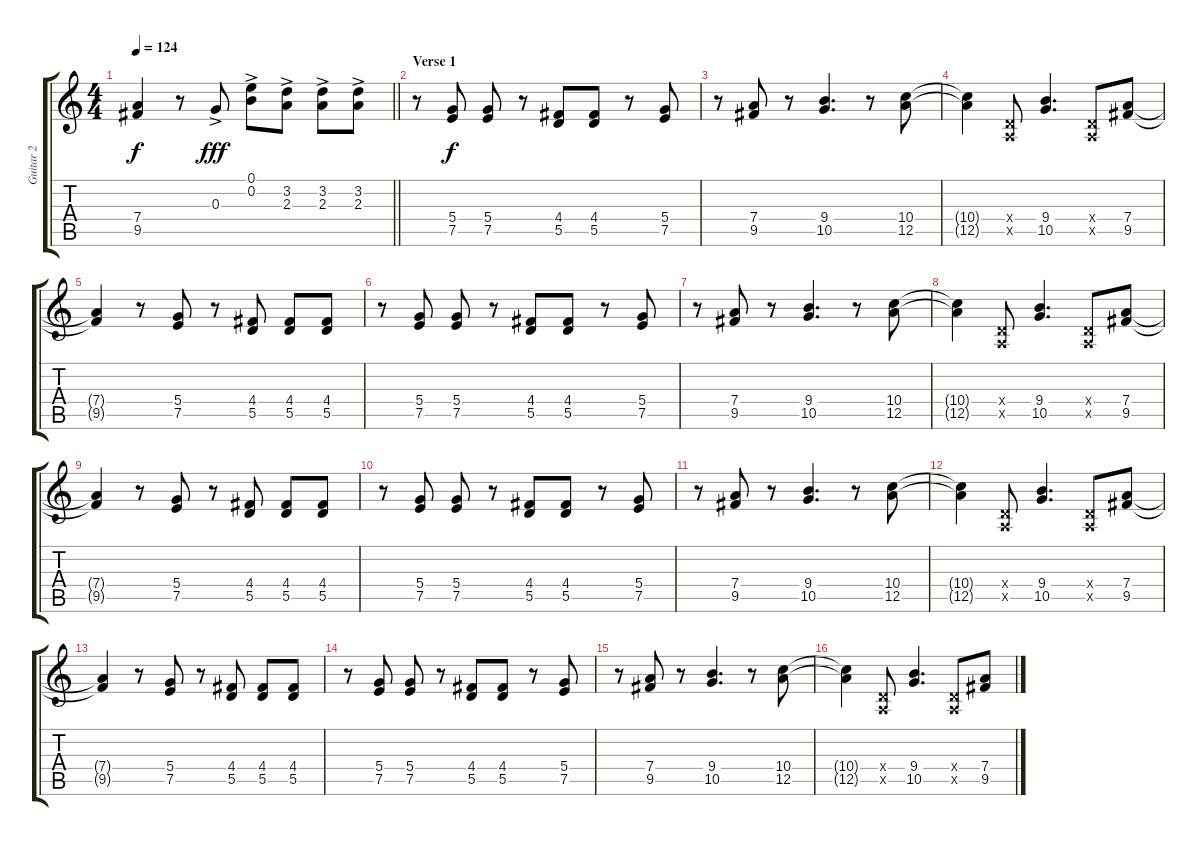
\track ("Guitar 2" "Guitar 2") {instrument overdrivenguitar}
\staff {score tabs}
\tuning (E4 B3 G3 D3 A2 E2) {hide}
\ts (4 4)
\tempo 124
\clef g2
\barLineRight lightlight
\ks c
(7.4{t} 9.5{t}).4{dy f} r.8 0.3{ac}.8{dy fff} (0.1{ac} 0.2{ac}).8 (3.2{ac} 2.3).8 (3.2{ac} 2.3).8 (3.2{ac} 2.3{ac}).8 |
\section ("" "Verse 1")
r.8 (5.4 7.5).8{dy f} (5.4 7.5).8 r.8 (4.4 5.5).8 (4.4 5.5).8 r.8 (5.4 7.5).8 |
r.8 (7.4 9.5).8 r.8 (9.4 10.5).4{d} r.8 (10.4 12.5).8 |
(10.4{t} 12.5{t}).4 (0.4{x} 0.5{x}).8 (9.4 10.5).4{d} (0.4{x} 0.5{x}).8 (7.4 9.5).8 |
(7.4{t} 9.5{t}).4 r.8 (5.4 7.5).8 r.8 (4.4 5.5).8 (4.4 5.5).8 (4.4 5.5).8 |
r.8 (5.4 7.5).8 (5.4 7.5).8 r.8 (4.4 5.5).8 (4.4 5.5).8 r.8 (5.4 7.5).8 |
r.8 (7.4 9.5).8 r.8 (9.4 10.5).4{d} r.8 (10.4 12.5).8 |
(10.4{t} 12.5{t}).4 (0.4{x} 0.5{x}).8 (9.4 10.5).4{d} (0.4{x} 0.5{x}).8 (7.4 9.5).8 |
(7.4{t} 9.5{t}).4 r.8 (5.4 7.5).8 r.8 (4.4 5.5).8 (4.4 5.5).8 (4.4 5.5).8 |
r.8 (5.4 7.5).8 (5.4 7.5).8 r.8 (4.4 5.5).8 (4.4 5.5).8 r.8 (5.4 7.5).8 |
r.8 (7.4 9.5).8 r.8 (9.4 10.5).4{d} r.8 (10.4 12.5).8 |
(10.4{t} 12.5{t}).4 (0.4{x} 0.5{x}).8 (9.4 10.5).4{d} (0.4{x} 0.5{x}).8 (7.4 9.5).8 |
(7.4{t} 9.5{t}).4 r.8 (5.4 7.5).8 r.8 (4.4 5.5).8 (4.4 5.5).8 (4.4 5.5).8 |
r.8 (5.4 7.5).8 (5.4 7.5).8 r.8 (4.4 5.5).8 (4.4 5.5).8 r.8 (5.4 7.5).8 |
r.8 (7.4 9.5).8 r.8 (9.4 10.5).4{d} r.8 (10.4 12.5).8 |
(10.4{t} 12.5{t}).4 (0.4{x} 0.5{x}).8 (9.4 10.5).4{d} (0.4{x} 0.5{x}).8 (7.4 9.5).8
